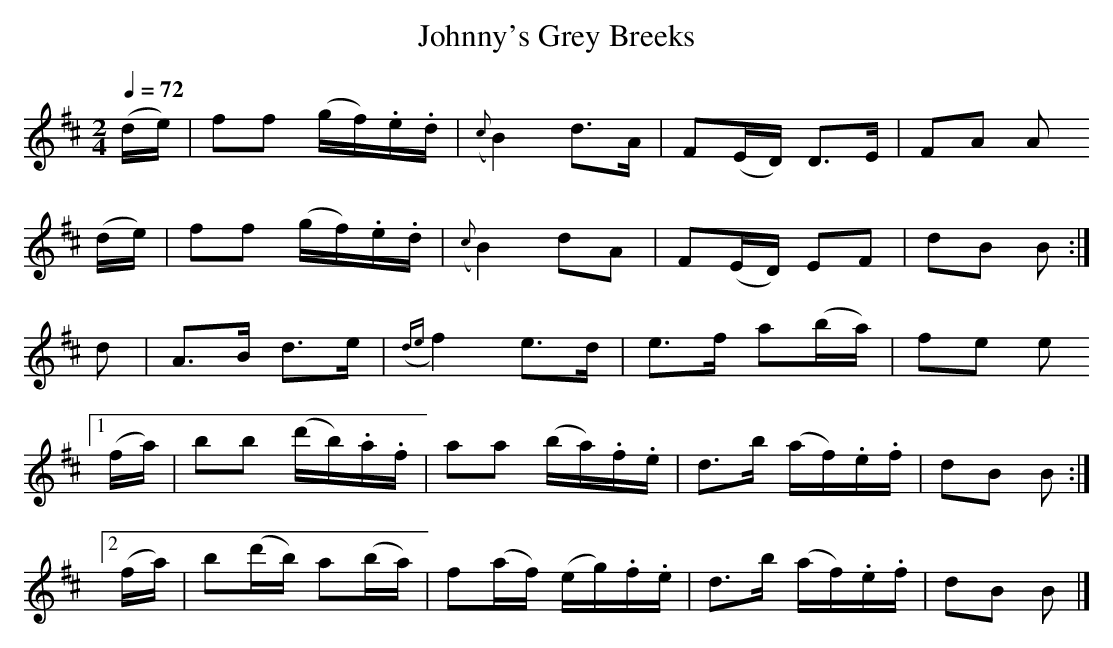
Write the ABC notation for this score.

X:1
T:Johnny's Grey Breeks
M:2/4
L:1/16
Q:1/4=72
K:B Minor
   (de)|f2f2    (gf).e.d | ({c}B4)     d3A    |F2(ED) D3E   |F2A2  A2
   (de)|f2f2    (gf).e.d | ({c}B4)     d2A2   |F2(ED) E2F2  |d2B2  B2:|
    d2 |A3B     d3e      |({de}f4)     e3d    |e3f    a2(ba)|f2e2  e2
[1 (fa)|b2b2   (d'b).a.f |     a2a2   (ba).f.e|d3b   (af).e.f|d2B2 B2:|
[2 (fa)|b2(d'b) a2(ba)   |     f2(af) (eg).f.e|d3b   (af).e.f|d2B2 B2|]
